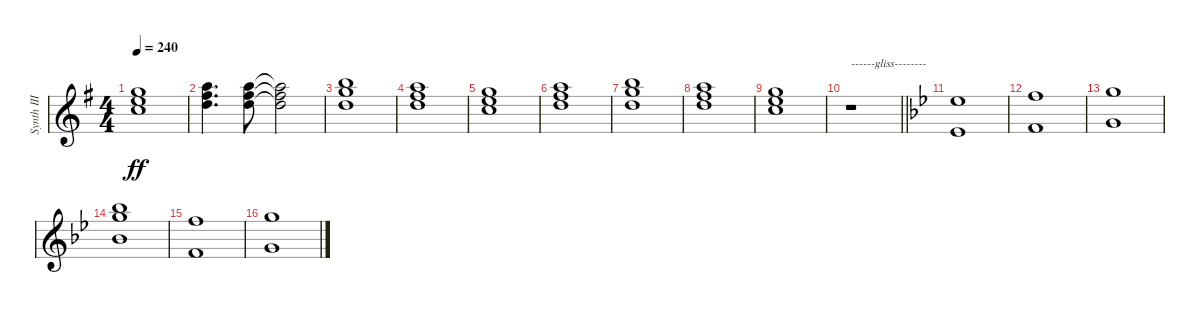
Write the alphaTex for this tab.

\track ("Synth III (Organ)" "Synth III ") {instrument rockorgan}
\staff {score}
\tuning (E4 B3 G3 D3 A2 E2 B1) {hide}
\ts (4 4)
\tempo 240
\clef g2
\ks g
(8.1 17.2 24.3).1{dy ff} |
(10.1 19.2 26.3).4{d} (17.1 19.2 19.3).8 (17.1{t} 19.2{t} 19.3{t}).2 |
(10.1 20.2 28.3).1 |
(17.1 19.2 19.3).1 |
(15.1 17.2 17.3).1 |
(10.1 19.2 26.3).1 |
(19.1 20.2 19.3).1 |
(17.1 19.2 19.3).1 |
(8.1 17.2 24.3).1 |
\barLineRight lightlight
r.1{txt "------gliss--------"} |
\section ("" "")
\ks bb
(11.1 4.2).1 |
(1.1 18.2).1 |
(15.1 8.2).1 |
(6.1 20.2 27.3).1 |
(13.1 6.2).1 |
(3.1 20.2).1
